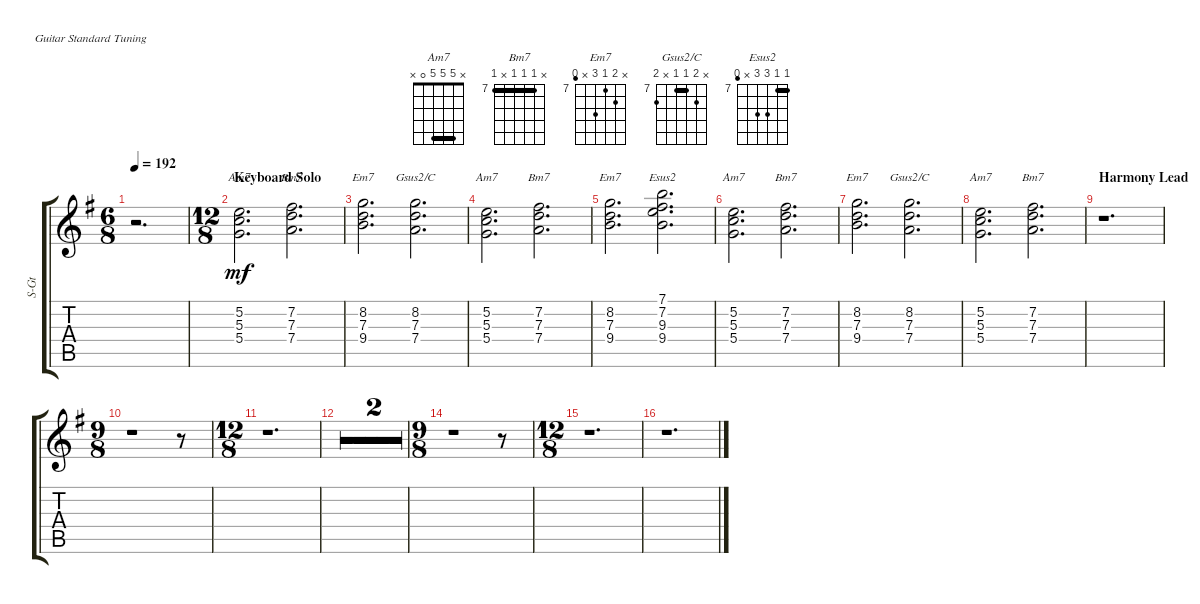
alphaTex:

\defaultSystemsLayout 4
\bracketExtendMode groupsimilarinstruments
\otherSystemsTrackNameOrientation horizontal
\track ("Steel Guitar" "S-Gt") {multiBarRest instrument acousticguitarsteel}
\staff {score tabs}
\tuning (E4 B3 G3 D3 A2 E2)
\chord ("Am7" x 5 5 5 0 x) {showfingering false barre (5 5)}
\chord ("Bm7" x 7 7 7 x 7) {firstfret 7 showfingering false barre (7 7 7)}
\chord ("Em7" x 8 7 9 x 6) {firstfret 7 showfingering false}
\chord ("Gsus2/C" x 8 7 7 x 8) {firstfret 7 showfingering false barre 7}
\chord ("Esus2" 7 7 9 9 x 6) {firstfret 7 showfingering false barre 7}
\ts (6 8)
\tempo 192
\clef g2
\ks g
r.2{d dy mp} |
\ts (12 8)
\beaming (8 3 3 3 3)
\section ("" "Keyboard Solo")
(5.2{acc forcenatural} 5.3{acc forcenatural} 5.4{acc forcenatural}).2{d ch "Am7" dy mf} (7.4{acc forcenatural} 7.3{acc forcenatural} 7.2{acc #}).2{d ch "Bm7"} |
(8.2{acc forcenatural} 7.3{acc forcenatural} 9.4{acc forcenatural}).2{d ch "Em7"} (7.4{acc forcenatural} 7.3{acc forcenatural} 8.2{acc forcenatural}).2{d ch "Gsus2/C"} |
(5.2{acc forcenatural} 5.3{acc forcenatural} 5.4{acc forcenatural}).2{d ch "Am7"} (7.4{acc forcenatural} 7.3{acc forcenatural} 7.2{acc #}).2{d ch "Bm7"} |
(8.2{acc forcenatural} 7.3{acc forcenatural} 9.4{acc forcenatural}).2{d ch "Em7"} (9.4{acc forcenatural} 9.3{acc forcenatural} 7.2{acc #} 7.1{acc forcenatural}).2{d ch "Esus2"} |
(5.2{acc forcenatural} 5.3{acc forcenatural} 5.4{acc forcenatural}).2{d ch "Am7"} (7.4{acc forcenatural} 7.3{acc forcenatural} 7.2{acc #}).2{d ch "Bm7"} |
(8.2{acc forcenatural} 7.3{acc forcenatural} 9.4{acc forcenatural}).2{d ch "Em7"} (7.4{acc forcenatural} 7.3{acc forcenatural} 8.2{acc forcenatural}).2{d ch "Gsus2/C"} |
(5.2{acc forcenatural} 5.3{acc forcenatural} 5.4{acc forcenatural}).2{d ch "Am7"} (7.4{acc forcenatural} 7.3{acc forcenatural} 7.2{acc #}).2{d ch "Bm7"} |
\section ("" "Harmony Lead")
r.1{d} |
\ts (9 8)
\beaming (8 3 3 3 3)
r.1 r.8 |
\ts (12 8)
\beaming (8 3 3 3 3)
r.1{d} |
r.1{d} |
r.1{d} |
\ts (9 8)
\beaming (8 3 3 3 3)
r.1 r.8 |
\ts (12 8)
\beaming (8 3 3 3 3)
r.1{d} |
r.1{d}
